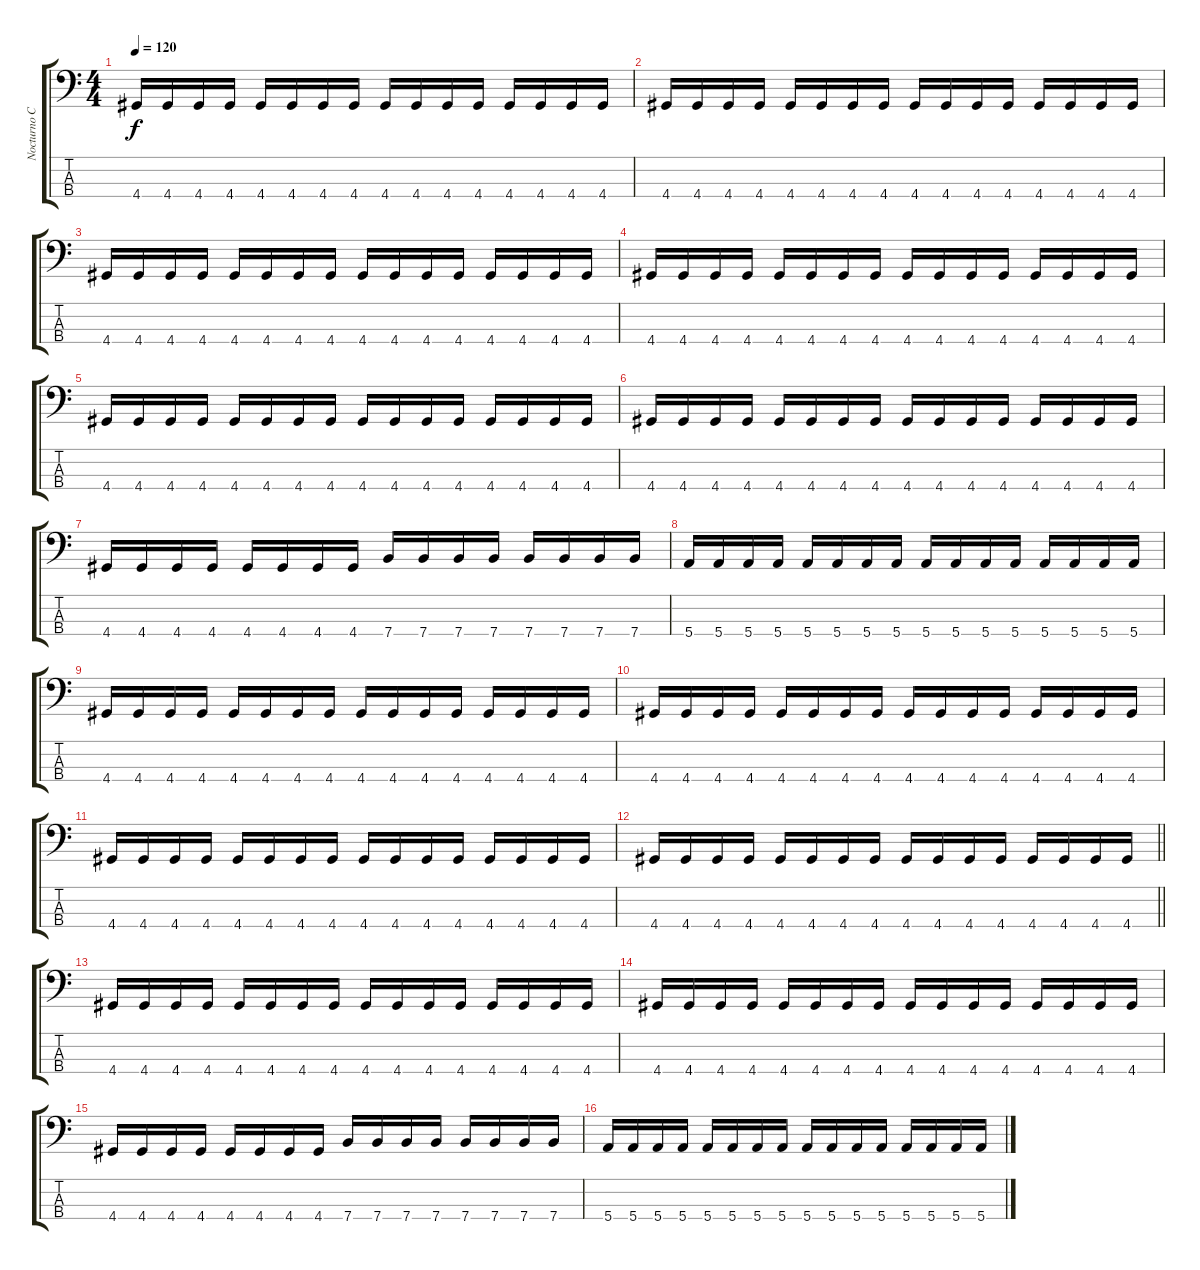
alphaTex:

\track ("Nocturno Culto" "Nocturno C") {instrument synthbass1}
\staff {score tabs}
\tuning (G2 D2 A1 E1) {hide}
\ts (4 4)
\tempo 120
\clef f4
\ks c
4.4.16{dy f} 4.4.16 4.4.16 4.4.16 4.4.16 4.4.16 4.4.16 4.4.16 4.4.16 4.4.16 4.4.16 4.4.16 4.4.16 4.4.16 4.4.16 4.4.16 |
4.4.16 4.4.16 4.4.16 4.4.16 4.4.16 4.4.16 4.4.16 4.4.16 4.4.16 4.4.16 4.4.16 4.4.16 4.4.16 4.4.16 4.4.16 4.4.16 |
4.4.16 4.4.16 4.4.16 4.4.16 4.4.16 4.4.16 4.4.16 4.4.16 4.4.16 4.4.16 4.4.16 4.4.16 4.4.16 4.4.16 4.4.16 4.4.16 |
4.4.16 4.4.16 4.4.16 4.4.16 4.4.16 4.4.16 4.4.16 4.4.16 4.4.16 4.4.16 4.4.16 4.4.16 4.4.16 4.4.16 4.4.16 4.4.16 |
4.4.16 4.4.16 4.4.16 4.4.16 4.4.16 4.4.16 4.4.16 4.4.16 4.4.16 4.4.16 4.4.16 4.4.16 4.4.16 4.4.16 4.4.16 4.4.16 |
4.4.16 4.4.16 4.4.16 4.4.16 4.4.16 4.4.16 4.4.16 4.4.16 4.4.16 4.4.16 4.4.16 4.4.16 4.4.16 4.4.16 4.4.16 4.4.16 |
4.4.16 4.4.16 4.4.16 4.4.16 4.4.16 4.4.16 4.4.16 4.4.16 7.4.16 7.4.16 7.4.16 7.4.16 7.4.16 7.4.16 7.4.16 7.4.16 |
5.4.16 5.4.16 5.4.16 5.4.16 5.4.16 5.4.16 5.4.16 5.4.16 5.4.16 5.4.16 5.4.16 5.4.16 5.4.16 5.4.16 5.4.16 5.4.16 |
4.4.16 4.4.16 4.4.16 4.4.16 4.4.16 4.4.16 4.4.16 4.4.16 4.4.16 4.4.16 4.4.16 4.4.16 4.4.16 4.4.16 4.4.16 4.4.16 |
4.4.16 4.4.16 4.4.16 4.4.16 4.4.16 4.4.16 4.4.16 4.4.16 4.4.16 4.4.16 4.4.16 4.4.16 4.4.16 4.4.16 4.4.16 4.4.16 |
4.4.16 4.4.16 4.4.16 4.4.16 4.4.16 4.4.16 4.4.16 4.4.16 4.4.16 4.4.16 4.4.16 4.4.16 4.4.16 4.4.16 4.4.16 4.4.16 |
\barLineRight lightlight
4.4.16 4.4.16 4.4.16 4.4.16 4.4.16 4.4.16 4.4.16 4.4.16 4.4.16 4.4.16 4.4.16 4.4.16 4.4.16 4.4.16 4.4.16 4.4.16 |
4.4.16 4.4.16 4.4.16 4.4.16 4.4.16 4.4.16 4.4.16 4.4.16 4.4.16 4.4.16 4.4.16 4.4.16 4.4.16 4.4.16 4.4.16 4.4.16 |
4.4.16 4.4.16 4.4.16 4.4.16 4.4.16 4.4.16 4.4.16 4.4.16 4.4.16 4.4.16 4.4.16 4.4.16 4.4.16 4.4.16 4.4.16 4.4.16 |
4.4.16 4.4.16 4.4.16 4.4.16 4.4.16 4.4.16 4.4.16 4.4.16 7.4.16 7.4.16 7.4.16 7.4.16 7.4.16 7.4.16 7.4.16 7.4.16 |
5.4.16 5.4.16 5.4.16 5.4.16 5.4.16 5.4.16 5.4.16 5.4.16 5.4.16 5.4.16 5.4.16 5.4.16 5.4.16 5.4.16 5.4.16 5.4.16
